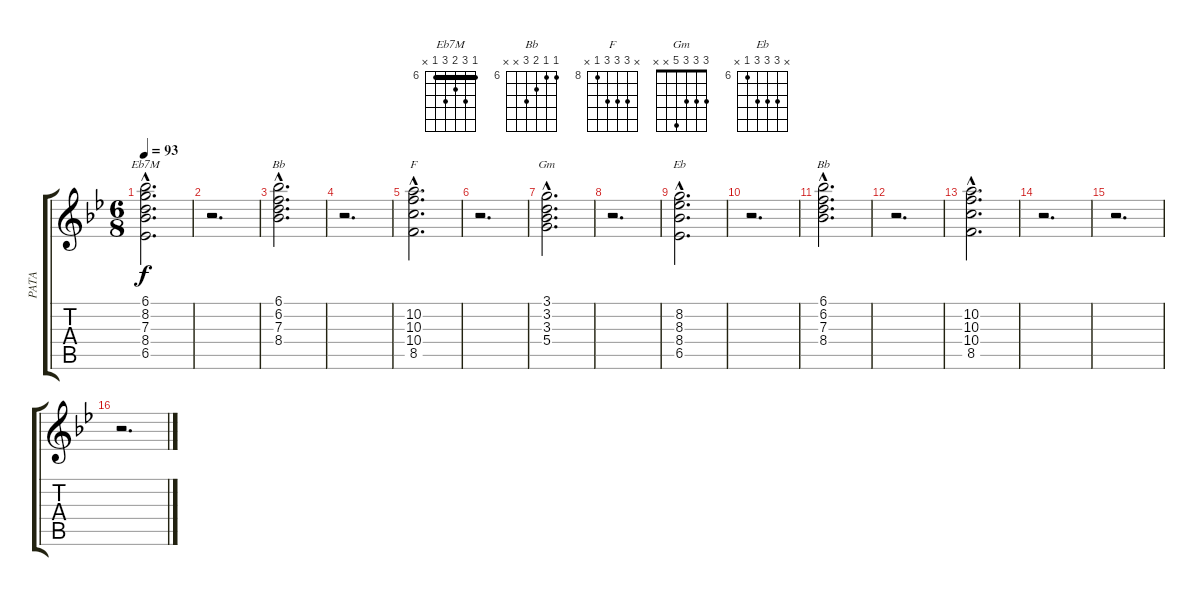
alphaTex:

\track ("PATA" "PATA") {instrument electricguitarjazz}
\staff {score tabs}
\tuning (E4 B3 G3 D3 A2 E2) {hide}
\chord ("Eb7M" 6 8 7 8 6 x) {firstfret 6 barre 6}
\chord ("Bb" 6 6 7 8 x x) {firstfret 6 barre 6}
\chord ("F" x 10 10 10 8 x) {firstfret 8}
\chord ("Gm" 3 3 3 5 x x)
\chord ("Eb" x 8 8 8 6 x) {firstfret 6}
\chord ("Bb" 6 6 7 8 x x) {firstfret 6}
\ts (6 8)
\tempo 93
\clef g2
\ks bb
(6.1{hac} 8.2{hac} 7.3{hac} 8.4{hac} 6.5{hac}).2{d ch "Eb7M" dy f} |
r.2{d} |
(6.1{hac} 6.2{hac} 7.3{hac} 8.4{hac}).2{d ch "Bb"} |
r.2{d} |
(10.2{hac} 10.3{hac} 10.4{hac} 8.5{hac}).2{d ch "F"} |
r.2{d} |
(3.1{hac} 3.2{hac} 3.3{hac} 5.4{hac}).2{d ch "Gm"} |
r.2{d} |
(8.2{hac} 8.3{hac} 8.4{hac} 6.5{hac}).2{d ch "Eb"} |
r.2{d} |
(6.1{hac} 6.2{hac} 7.3{hac} 8.4{hac}).2{d ch "Bb"} |
r.2{d} |
(10.2{hac} 10.3{hac} 10.4{hac} 8.5{hac}).2{d} |
r.2{d} |
r.2{d} |
r.2{d}
